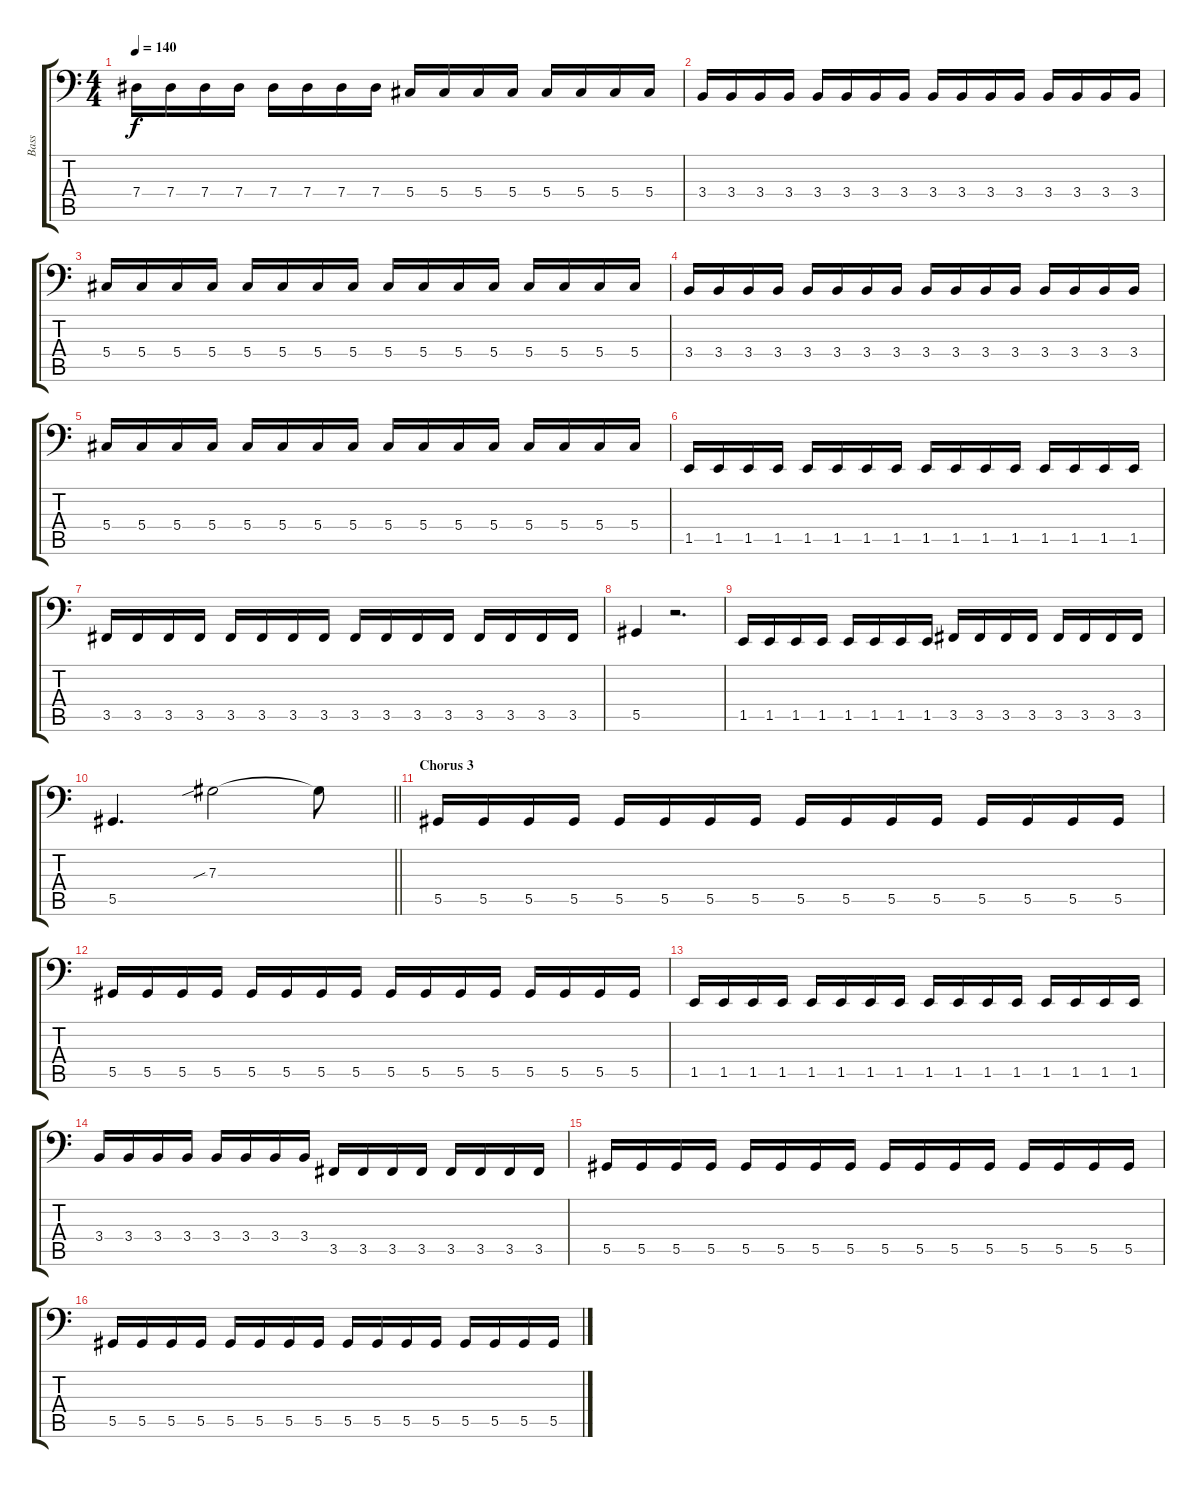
\track ("Bass" "Bass") {instrument electricbasspick}
\staff {score tabs}
\tuning (B2 Gb2 Db2 Ab1 Eb1 Bb0) {hide}
\ts (4 4)
\tempo 140
\clef f4
\ks c
7.4.16{dy f} 7.4.16 7.4.16 7.4.16 7.4.16 7.4.16 7.4.16 7.4.16 5.4.16 5.4.16 5.4.16 5.4.16 5.4.16 5.4.16 5.4.16 5.4.16 |
3.4.16 3.4.16 3.4.16 3.4.16 3.4.16 3.4.16 3.4.16 3.4.16 3.4.16 3.4.16 3.4.16 3.4.16 3.4.16 3.4.16 3.4.16 3.4.16 |
5.4.16 5.4.16 5.4.16 5.4.16 5.4.16 5.4.16 5.4.16 5.4.16 5.4.16 5.4.16 5.4.16 5.4.16 5.4.16 5.4.16 5.4.16 5.4.16 |
3.4.16 3.4.16 3.4.16 3.4.16 3.4.16 3.4.16 3.4.16 3.4.16 3.4.16 3.4.16 3.4.16 3.4.16 3.4.16 3.4.16 3.4.16 3.4.16 |
5.4.16 5.4.16 5.4.16 5.4.16 5.4.16 5.4.16 5.4.16 5.4.16 5.4.16 5.4.16 5.4.16 5.4.16 5.4.16 5.4.16 5.4.16 5.4.16 |
1.5.16 1.5.16 1.5.16 1.5.16 1.5.16 1.5.16 1.5.16 1.5.16 1.5.16 1.5.16 1.5.16 1.5.16 1.5.16 1.5.16 1.5.16 1.5.16 |
3.5.16 3.5.16 3.5.16 3.5.16 3.5.16 3.5.16 3.5.16 3.5.16 3.5.16 3.5.16 3.5.16 3.5.16 3.5.16 3.5.16 3.5.16 3.5.16 |
5.5.4 r.2{d} |
1.5.16 1.5.16 1.5.16 1.5.16 1.5.16 1.5.16 1.5.16 1.5.16 3.5.16 3.5.16 3.5.16 3.5.16 3.5.16 3.5.16 3.5.16 3.5.16 |
\barLineRight lightlight
5.5.4{d} 7.3{sib}.2 7.3{t}.8 |
\section ("" "Chorus 3")
5.5.16 5.5.16 5.5.16 5.5.16 5.5.16 5.5.16 5.5.16 5.5.16 5.5.16 5.5.16 5.5.16 5.5.16 5.5.16 5.5.16 5.5.16 5.5.16 |
5.5.16 5.5.16 5.5.16 5.5.16 5.5.16 5.5.16 5.5.16 5.5.16 5.5.16 5.5.16 5.5.16 5.5.16 5.5.16 5.5.16 5.5.16 5.5.16 |
1.5.16 1.5.16 1.5.16 1.5.16 1.5.16 1.5.16 1.5.16 1.5.16 1.5.16 1.5.16 1.5.16 1.5.16 1.5.16 1.5.16 1.5.16 1.5.16 |
3.4.16 3.4.16 3.4.16 3.4.16 3.4.16 3.4.16 3.4.16 3.4.16 3.5.16 3.5.16 3.5.16 3.5.16 3.5.16 3.5.16 3.5.16 3.5.16 |
5.5.16 5.5.16 5.5.16 5.5.16 5.5.16 5.5.16 5.5.16 5.5.16 5.5.16 5.5.16 5.5.16 5.5.16 5.5.16 5.5.16 5.5.16 5.5.16 |
5.5.16 5.5.16 5.5.16 5.5.16 5.5.16 5.5.16 5.5.16 5.5.16 5.5.16 5.5.16 5.5.16 5.5.16 5.5.16 5.5.16 5.5.16 5.5.16
